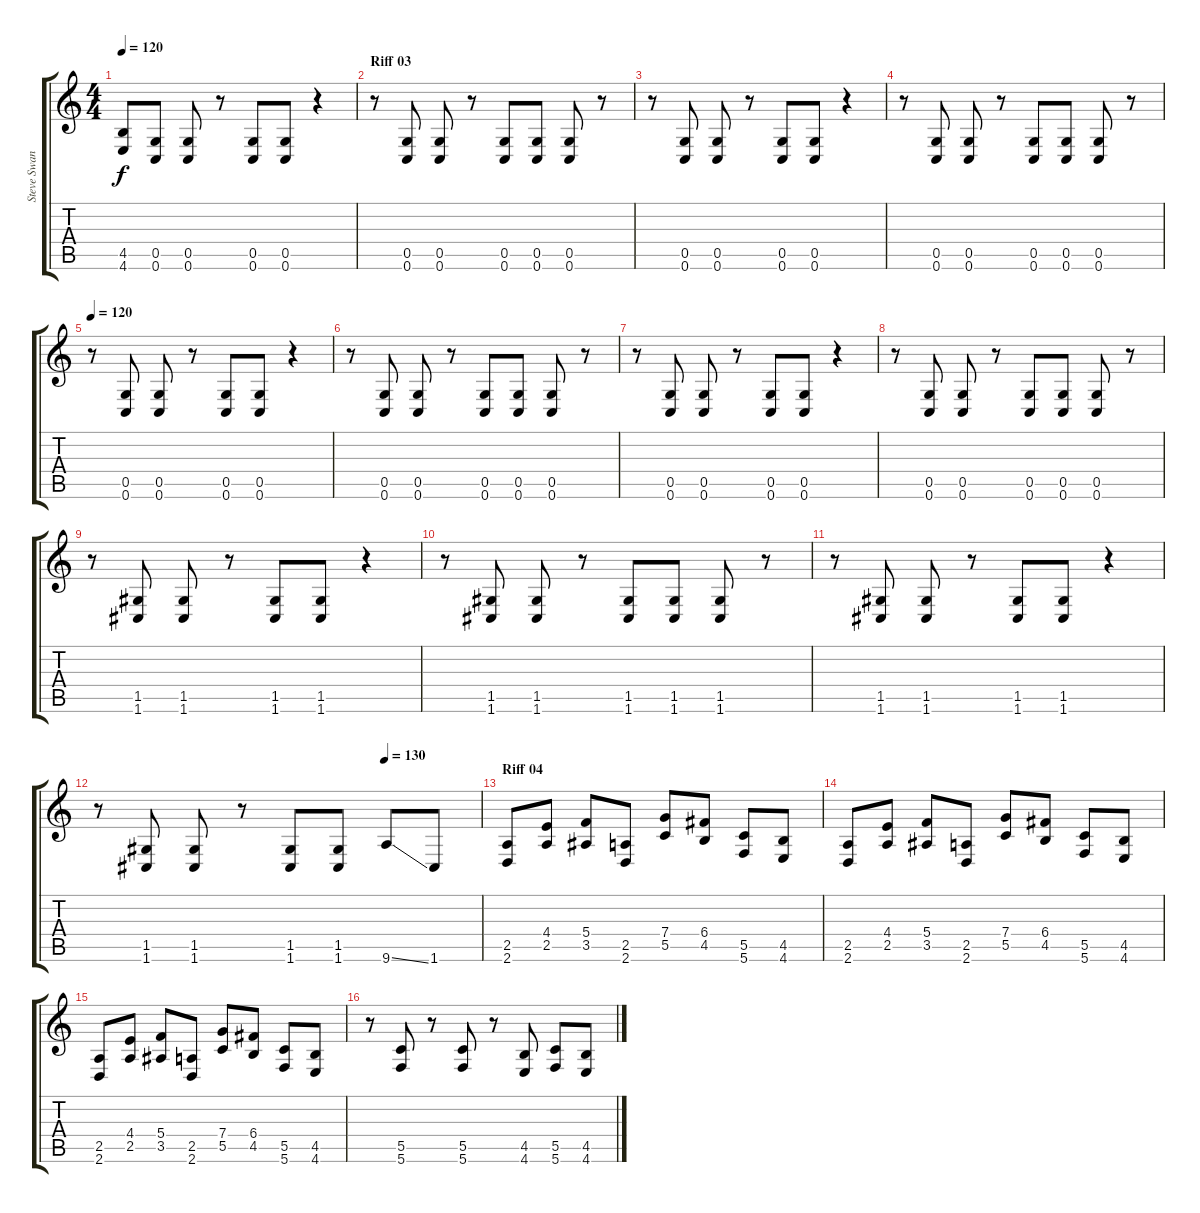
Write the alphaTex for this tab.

\track ("Steve Swanson" "Steve Swan") {instrument distortionguitar}
\staff {score tabs}
\tuning (E4 C4 G3 C3 G2 C2) {hide}
\ts (4 4)
\tempo 120
\clef g2
\ks c
(4.5{t} 4.6{t}).8{dy f} (0.5 0.6).8 (0.5 0.6).8 r.8 (0.5 0.6).8 (0.5 0.6).8 r.4 |
\section ("" "Riff 03")
r.8 (0.5 0.6).8 (0.5 0.6).8 r.8 (0.5 0.6).8 (0.5 0.6).8 (0.5 0.6).8 r.8 |
r.8 (0.5 0.6).8 (0.5 0.6).8 r.8 (0.5 0.6).8 (0.5 0.6).8 r.4 |
r.8 (0.5 0.6).8 (0.5 0.6).8 r.8 (0.5 0.6).8 (0.5 0.6).8 (0.5 0.6).8 r.8 |
\tempo 120
r.8 (0.5 0.6).8 (0.5 0.6).8 r.8 (0.5 0.6).8 (0.5 0.6).8 r.4 |
r.8 (0.5 0.6).8 (0.5 0.6).8 r.8 (0.5 0.6).8 (0.5 0.6).8 (0.5 0.6).8 r.8 |
r.8 (0.5 0.6).8 (0.5 0.6).8 r.8 (0.5 0.6).8 (0.5 0.6).8 r.4 |
r.8 (0.5 0.6).8 (0.5 0.6).8 r.8 (0.5 0.6).8 (0.5 0.6).8 (0.5 0.6).8 r.8 |
r.8 (1.5 1.6).8 (1.5 1.6).8 r.8 (1.5 1.6).8 (1.5 1.6).8 r.4 |
r.8 (1.5 1.6).8 (1.5 1.6).8 r.8 (1.5 1.6).8 (1.5 1.6).8 (1.5 1.6).8 r.8 |
r.8 (1.5 1.6).8 (1.5 1.6).8 r.8 (1.5 1.6).8 (1.5 1.6).8 r.4 |
\tempo (130 0.75)
r.8 (1.5 1.6).8 (1.5 1.6).8 r.8 (1.5 1.6).8 (1.5 1.6).8 9.6{ss}.8 1.6.8 |
\section ("" "Riff 04")
(2.5 2.6).8 (4.4 2.5).8 (5.4 3.5).8 (2.5 2.6).8 (7.4 5.5).8 (6.4 4.5).8 (5.5 5.6).8 (4.5 4.6).8 |
(2.5 2.6).8 (4.4 2.5).8 (5.4 3.5).8 (2.5 2.6).8 (7.4 5.5).8 (6.4 4.5).8 (5.5 5.6).8 (4.5 4.6).8 |
(2.5 2.6).8 (4.4 2.5).8 (5.4 3.5).8 (2.5 2.6).8 (7.4 5.5).8 (6.4 4.5).8 (5.5 5.6).8 (4.5 4.6).8 |
r.8 (5.5 5.6).8 r.8 (5.5 5.6).8 r.8 (4.5 4.6).8 (5.5 5.6).8 (4.5 4.6).8
